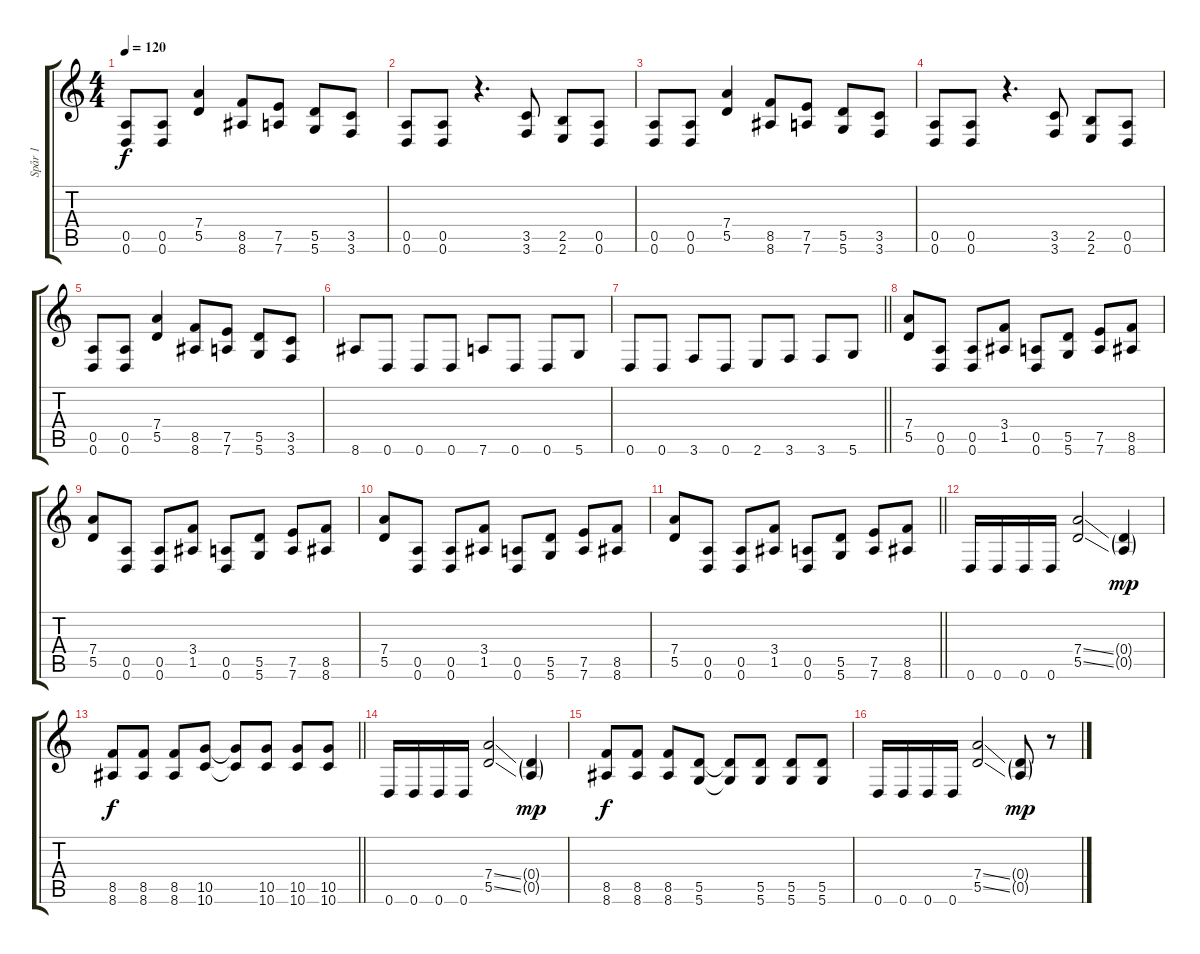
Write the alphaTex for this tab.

\track ("Spår 1" "Spår 1") {instrument distortionguitar}
\staff {score tabs}
\tuning (E4 B3 G3 D3 A2 D2) {hide}
\ts (4 4)
\tempo 120
\clef g2
\ks c
(0.5 0.6).8{dy f} (0.5 0.6).8 (7.4 5.5).4 (8.5 8.6).8 (7.5 7.6).8 (5.5 5.6).8 (3.5 3.6).8 |
(0.5 0.6).8 (0.5 0.6).8 r.4{d} (3.5 3.6).8 (2.5 2.6).8 (0.5 0.6).8 |
(0.5 0.6).8 (0.5 0.6).8 (7.4 5.5).4 (8.5 8.6).8 (7.5 7.6).8 (5.5 5.6).8 (3.5 3.6).8 |
(0.5 0.6).8 (0.5 0.6).8 r.4{d} (3.5 3.6).8 (2.5 2.6).8 (0.5 0.6).8 |
(0.5 0.6).8 (0.5 0.6).8 (7.4 5.5).4 (8.5 8.6).8 (7.5 7.6).8 (5.5 5.6).8 (3.5 3.6).8 |
8.6.8 0.6.8 0.6.8 0.6.8 7.6.8 0.6.8 0.6.8 5.6.8 |
\barLineRight lightlight
0.6.8 0.6.8 3.6.8 0.6.8 2.6.8 3.6.8 3.6.8 5.6.8 |
(7.4 5.5).8 (0.5 0.6).8 (0.5 0.6).8 (3.4 1.5).8 (0.5 0.6).8 (5.5 5.6).8 (7.5 7.6).8 (8.5 8.6).8 |
(7.4 5.5).8 (0.5 0.6).8 (0.5 0.6).8 (3.4 1.5).8 (0.5 0.6).8 (5.5 5.6).8 (7.5 7.6).8 (8.5 8.6).8 |
(7.4 5.5).8 (0.5 0.6).8 (0.5 0.6).8 (3.4 1.5).8 (0.5 0.6).8 (5.5 5.6).8 (7.5 7.6).8 (8.5 8.6).8 |
\barLineRight lightlight
(7.4 5.5).8 (0.5 0.6).8 (0.5 0.6).8 (3.4 1.5).8 (0.5 0.6).8 (5.5 5.6).8 (7.5 7.6).8 (8.5 8.6).8 |
0.6.16 0.6.16 0.6.16 0.6.16 (7.4{ss} 5.5{ss}).2 (0.4{g} 0.5{g}).4{dy mp} |
\barLineRight lightlight
(8.5 8.6).8{dy f} (8.5 8.6).8 (8.5 8.6).8 (10.5 10.6).8 (10.5{t} 10.6{t}).8 (10.5 10.6).8 (10.5 10.6).8 (10.5 10.6).8 |
0.6.16 0.6.16 0.6.16 0.6.16 (7.4{ss} 5.5{ss}).2 (0.4{g} 0.5{g}).4{dy mp} |
(8.5 8.6).8{dy f} (8.5 8.6).8 (8.5 8.6).8 (5.5 5.6).8 (5.5{t} 5.6{t}).8 (5.5 5.6).8 (5.5 5.6).8 (5.5 5.6).8 |
0.6.16 0.6.16 0.6.16 0.6.16 (7.4{ss} 5.5{ss}).2 (0.4{g} 0.5{g}).8{dy mp} r.8
